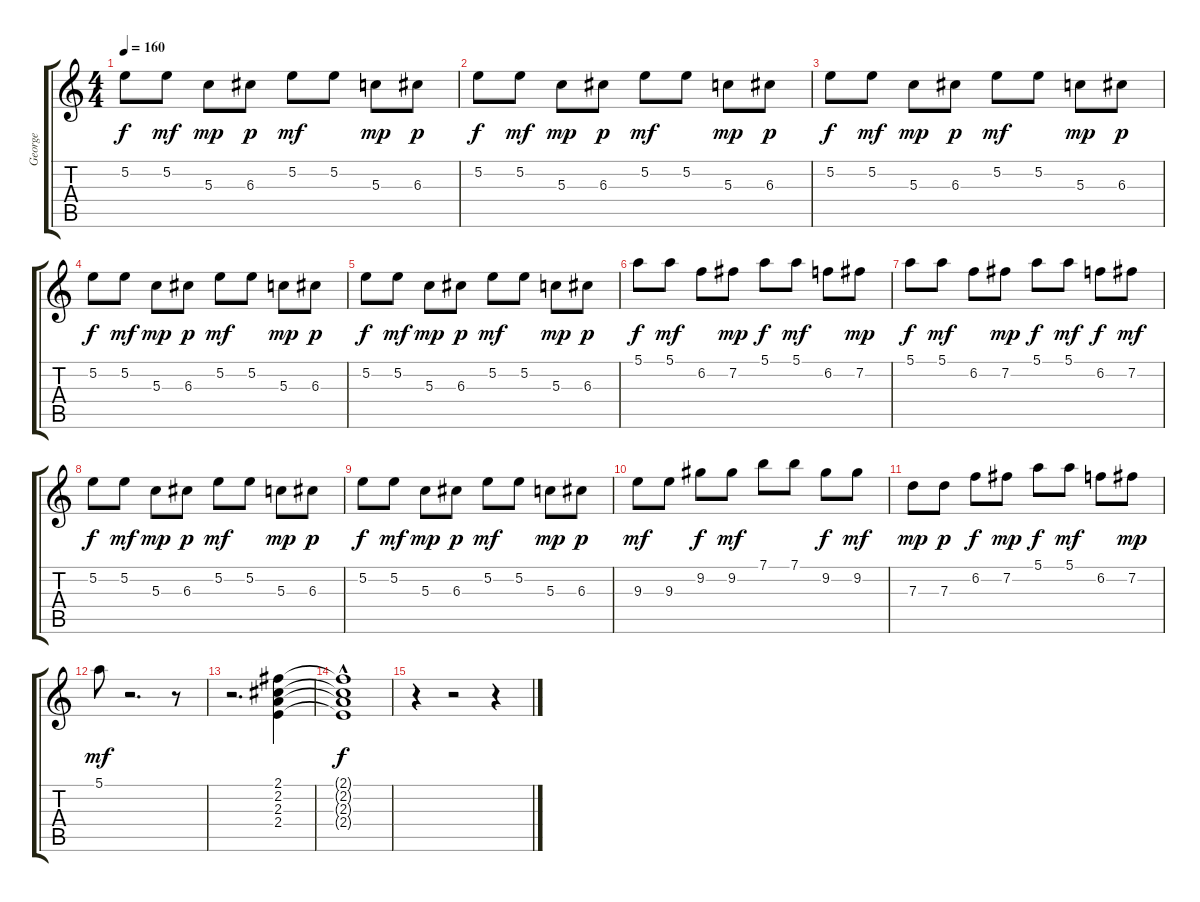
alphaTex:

\track ("George" "George") {instrument electricguitarclean}
\staff {score tabs}
\tuning (E4 B3 G3 D3 A2 E2) {hide}
\ts (4 4)
\tempo 160
\clef g2
\ks c
5.2.8{dy f} 5.2.8{dy mf} 5.3.8{dy mp} 6.3.8{dy p} 5.2.8{dy mf} 5.2.8 5.3.8{dy mp} 6.3.8{dy p} |
5.2.8{dy f} 5.2.8{dy mf} 5.3.8{dy mp} 6.3.8{dy p} 5.2.8{dy mf} 5.2.8 5.3.8{dy mp} 6.3.8{dy p} |
5.2.8{dy f} 5.2.8{dy mf} 5.3.8{dy mp} 6.3.8{dy p} 5.2.8{dy mf} 5.2.8 5.3.8{dy mp} 6.3.8{dy p} |
5.2.8{dy f} 5.2.8{dy mf} 5.3.8{dy mp} 6.3.8{dy p} 5.2.8{dy mf} 5.2.8 5.3.8{dy mp} 6.3.8{dy p} |
5.2.8{dy f} 5.2.8{dy mf} 5.3.8{dy mp} 6.3.8{dy p} 5.2.8{dy mf} 5.2.8 5.3.8{dy mp} 6.3.8{dy p} |
5.1.8{dy f} 5.1.8{dy mf} 6.2.8 7.2.8{dy mp} 5.1.8{dy f} 5.1.8{dy mf} 6.2.8 7.2.8{dy mp} |
5.1.8{dy f} 5.1.8{dy mf} 6.2.8 7.2.8{dy mp} 5.1.8{dy f} 5.1.8{dy mf} 6.2.8{dy f} 7.2.8{dy mf} |
5.2.8{dy f} 5.2.8{dy mf} 5.3.8{dy mp} 6.3.8{dy p} 5.2.8{dy mf} 5.2.8 5.3.8{dy mp} 6.3.8{dy p} |
5.2.8{dy f} 5.2.8{dy mf} 5.3.8{dy mp} 6.3.8{dy p} 5.2.8{dy mf} 5.2.8 5.3.8{dy mp} 6.3.8{dy p} |
9.3.8{dy mf} 9.3.8 9.2.8{dy f} 9.2.8{dy mf} 7.1.8 7.1.8 9.2.8{dy f} 9.2.8{dy mf} |
7.3.8{dy mp} 7.3.8{dy p} 6.2.8{dy f} 7.2.8{dy mp} 5.1.8{dy f} 5.1.8{dy mf} 6.2.8 7.2.8{dy mp} |
5.1.8{dy mf} r.2{d} r.8 |
r.2{d} (2.1 2.2 2.3 2.4).4 |
(2.1{t} 2.2{hac t} 2.3{t} 2.4{t}).1{dy f} |
r.4 r.2 r.4
